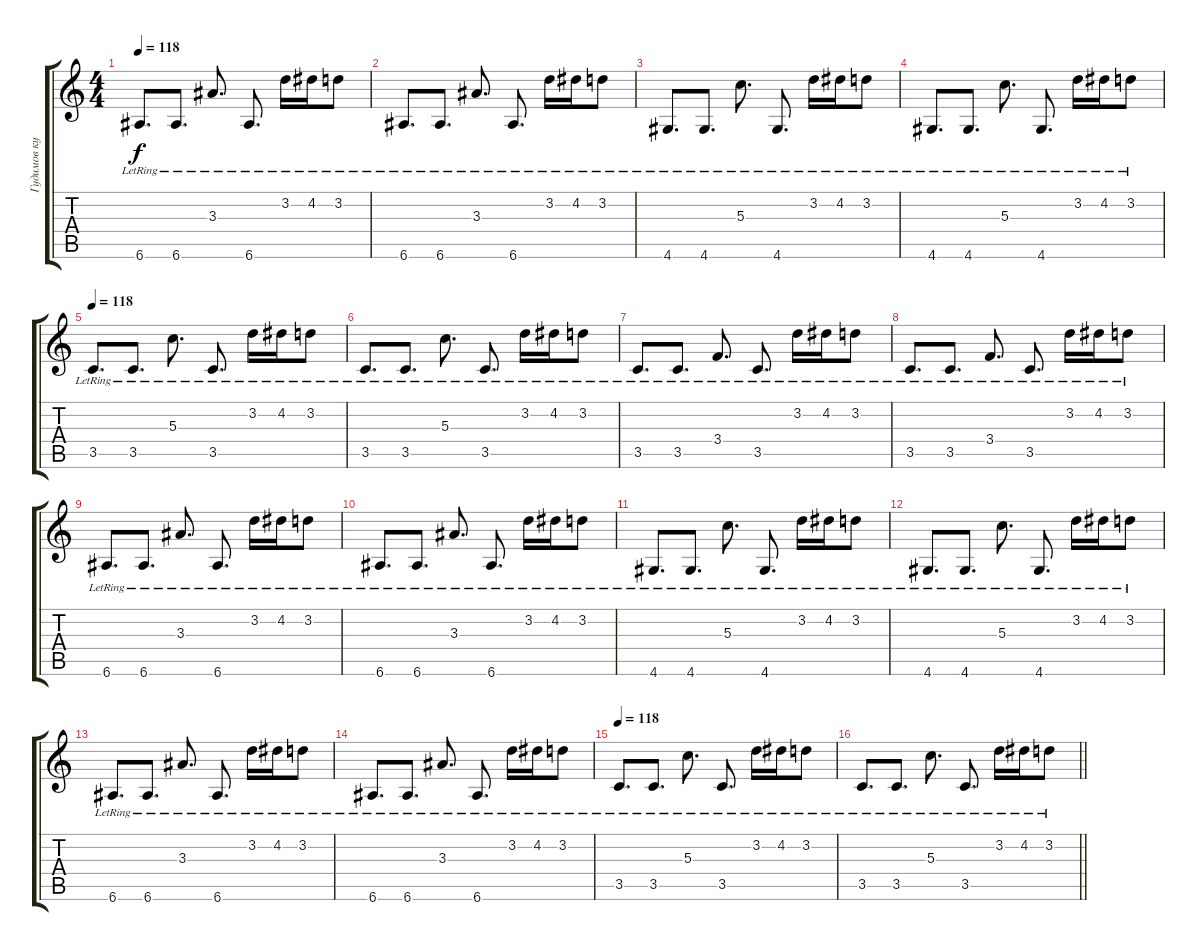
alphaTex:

\track ("Гудимов куплет" "Гудимов ку") {instrument electricguitarjazz}
\staff {score tabs}
\tuning (E4 B3 G3 D3 A2 E2) {hide}
\ts (4 4)
\tempo 118
\clef g2
\ks c
6.6{lr}.8{d dy f} 6.6{lr}.8{d} 3.3{lr}.8{d} 6.6{lr}.8{d} 3.2{lr}.16 4.2{lr}.16 3.2{lr}.8 |
6.6{lr}.8{d} 6.6{lr}.8{d} 3.3{lr}.8{d} 6.6{lr}.8{d} 3.2{lr}.16 4.2{lr}.16 3.2{lr}.8 |
4.6{lr}.8{d} 4.6{lr}.8{d} 5.3{lr}.8{d} 4.6{lr}.8{d} 3.2{lr}.16 4.2{lr}.16 3.2{lr}.8 |
4.6{lr}.8{d} 4.6{lr}.8{d} 5.3{lr}.8{d} 4.6{lr}.8{d} 3.2{lr}.16 4.2{lr}.16 3.2{lr}.8 |
\tempo 118
3.5{lr}.8{d} 3.5{lr}.8{d} 5.3{lr}.8{d} 3.5{lr}.8{d} 3.2{lr}.16 4.2{lr}.16 3.2{lr}.8 |
3.5{lr}.8{d} 3.5{lr}.8{d} 5.3{lr}.8{d} 3.5{lr}.8{d} 3.2{lr}.16 4.2{lr}.16 3.2{lr}.8 |
3.5{lr}.8{d} 3.5{lr}.8{d} 3.4{lr}.8{d} 3.5{lr}.8{d} 3.2{lr}.16 4.2{lr}.16 3.2{lr}.8 |
3.5{lr}.8{d} 3.5{lr}.8{d} 3.4{lr}.8{d} 3.5{lr}.8{d} 3.2{lr}.16 4.2{lr}.16 3.2{lr}.8 |
6.6{lr}.8{d} 6.6{lr}.8{d} 3.3{lr}.8{d} 6.6{lr}.8{d} 3.2{lr}.16 4.2{lr}.16 3.2{lr}.8 |
6.6{lr}.8{d} 6.6{lr}.8{d} 3.3{lr}.8{d} 6.6{lr}.8{d} 3.2{lr}.16 4.2{lr}.16 3.2{lr}.8 |
4.6{lr}.8{d} 4.6{lr}.8{d} 5.3{lr}.8{d} 4.6{lr}.8{d} 3.2{lr}.16 4.2{lr}.16 3.2{lr}.8 |
4.6{lr}.8{d} 4.6{lr}.8{d} 5.3{lr}.8{d} 4.6{lr}.8{d} 3.2{lr}.16 4.2{lr}.16 3.2{lr}.8 |
6.6{lr}.8{d} 6.6{lr}.8{d} 3.3{lr}.8{d} 6.6{lr}.8{d} 3.2{lr}.16 4.2{lr}.16 3.2{lr}.8 |
6.6{lr}.8{d} 6.6{lr}.8{d} 3.3{lr}.8{d} 6.6{lr}.8{d} 3.2{lr}.16 4.2{lr}.16 3.2{lr}.8 |
\tempo 118
3.5{lr}.8{d} 3.5{lr}.8{d} 5.3{lr}.8{d} 3.5{lr}.8{d} 3.2{lr}.16 4.2{lr}.16 3.2{lr}.8 |
\barLineRight lightlight
3.5{lr}.8{d} 3.5{lr}.8{d} 5.3{lr}.8{d} 3.5{lr}.8{d} 3.2{lr}.16 4.2{lr}.16 3.2{lr}.8
